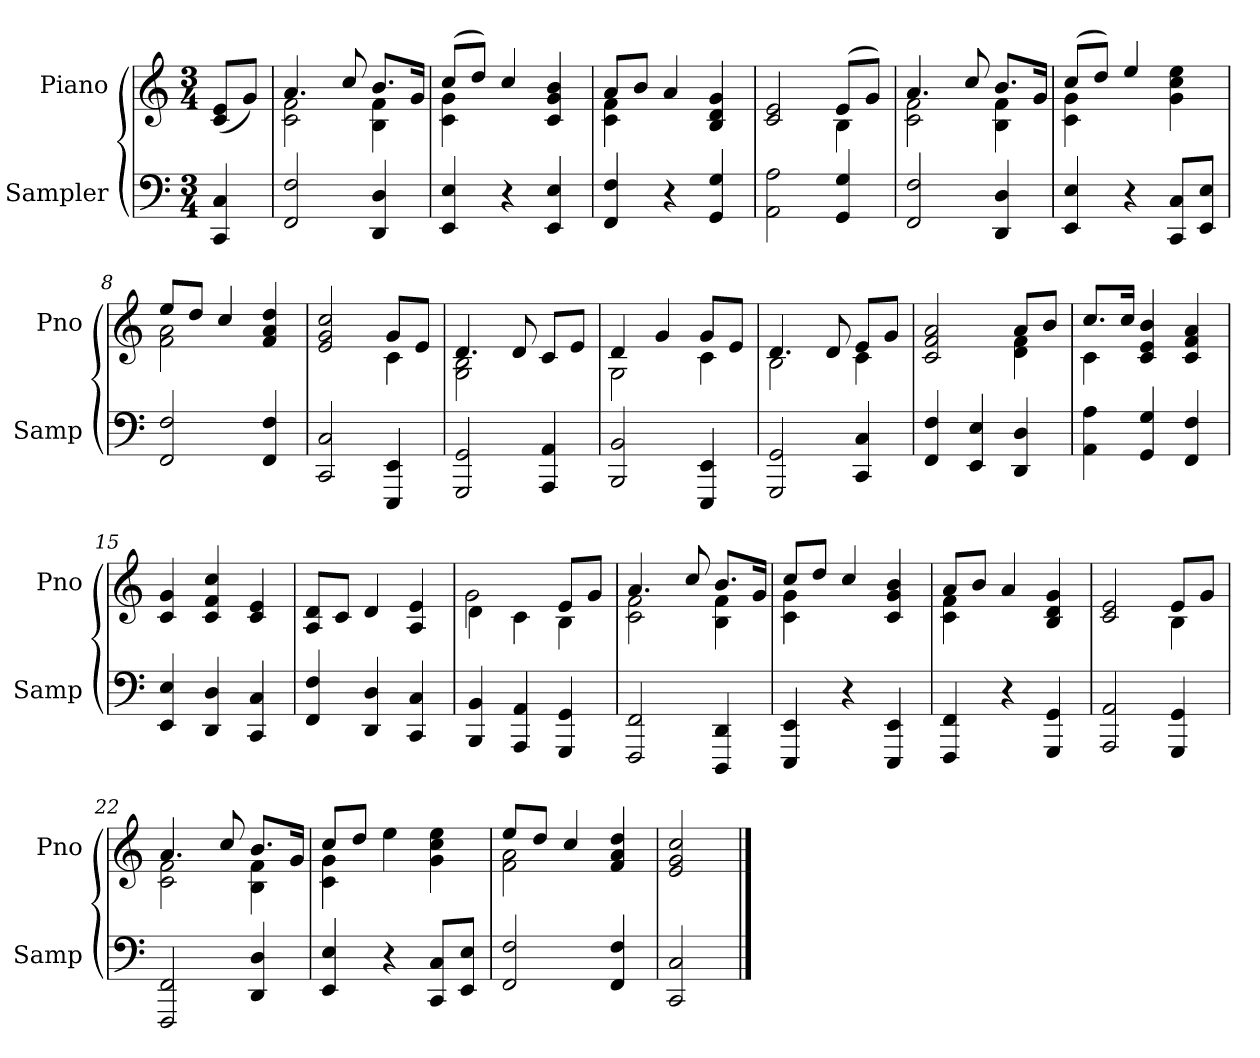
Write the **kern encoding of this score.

**kern	**kern
*part2	*part1
*staff2	*staff1
*I"Sampler	*I"Piano
*I'Samp	*I'Pno
*clefF4	*clefG2
*M3/4	*M3/4
=1	=1
4CC 4C	(8c/ 8e/L
.	8g/J)
=2	=2
*	*^
2FF 2F	4.a/	2c 2f
.	8cc/	.
4DD 4D	8.b/L	4B 4f
.	16g/Jk	.
=3	=3	=3
4EE/ 4E/	(8cc/L	4c 4g
.	8dd/J)	.
4r	4cc/	2ryy
4EE 4E	4c 4g 4b	.
=4	=4	=4
4FF 4F	8a/L	4c 4f
.	8b/J	.
4r	4a/	2ryy
4GG 4G	4B 4d 4g	.
=5	=5	=5
2AA 2A	2c/ 2e/	2ryy
4GG 4G	(8e/L	4B
.	8g/J)	.
=6	=6	=6
2FF 2F	4.a/	2c 2f
.	8cc/	.
4DD 4D	8.b/L	4B 4f
.	16g/Jk	.
=7	=7	=7
4EE 4E	(8cc/L	4c 4g
.	8dd/J)	.
4r	4ee/	2ryy
8CC/ 8C/L	4g 4cc 4ee	.
8EE/ 8E/J	.	.
=8	=8	=8
2FF 2F	8ee/L	2f 2a
.	8dd/J	.
.	4cc/	.
4FF 4F	4f 4a 4dd	4ryy
=9	=9	=9
2CC 2C	2e/ 2g/ 2cc/	2ryy
4EEE 4EE	8g/L	4c
.	8e/J	.
=10	=10	=10
2GGG 2GG	4.d/	2G 2B
.	8d/	.
4AAA 4AA	8c/L	4ryy
.	8e/J	.
=11	=11	=11
2BBB 2BB	4d/	2G
.	4g/	.
4EEE 4EE	8g/L	4c
.	8e/J	.
=12	=12	=12
2GGG 2GG	4.d/	2B
.	8d/	.
4CC 4C	8e/L	4c
.	8g/J	.
=13	=13	=13
4FF 4F	2c 2f 2a	2ryy
4EE 4E	.	.
4DD 4D	8a/L	4d 4f
.	8b/J	.
=14	=14	=14
4AA 4A	8.cc/L	4c
.	16cc/Jk	.
4GG 4G	4c 4e 4b	2ryy
4FF 4F	4c 4f 4a	.
*	*v	*v
=15	=15
4EE 4E	4c 4g
4DD 4D	4c 4f 4cc
4CC 4C	4c 4e
=16	=16
4FF 4F	8A/ 8d/L
.	8c/J
4DD 4D	4d
4CC 4C	4A 4e
=17	=17
*	*^
4BBB 4BB	4d\	2g
4AAA 4AA	4c\	.
4GGG 4GG	8e/L	4B
.	8g/J	.
=18	=18	=18
2FFF 2FF	4.a/	2c 2f
.	8cc/	.
4DDD 4DD	8.b/L	4B 4f
.	16g/Jk	.
=19	=19	=19
4EEE 4EE	8cc/L	4c 4g
.	8dd/J	.
4r	4cc/	2ryy
4EEE 4EE	4c 4g 4b	.
=20	=20	=20
4FFF 4FF	8a/L	4c 4f
.	8b/J	.
4r	4a/	2ryy
4GGG 4GG	4B 4d 4g	.
=21	=21	=21
2AAA 2AA	2c 2e	2ryy
4GGG 4GG	8e/L	4B
.	8g/J	.
=22	=22	=22
2FFF 2FF	4.a/	2c 2f
.	8cc/	.
4DD 4D	8.b/L	4B 4f
.	16g/Jk	.
=23	=23	=23
4EE 4E	8cc/L	4c 4g
.	8dd/J	.
4r	4ee	2ryy
8CC/ 8C/L	4g 4cc 4ee	.
8EE/ 8E/J	.	.
=24	=24	=24
2FF 2F	8ee/L	2f 2a
.	8dd/J	.
.	4cc	.
4FF 4F	4f 4a 4dd	4ryy
*	*v	*v
=25	=25
2CC 2C	2e 2g 2cc
==	==
*-	*-
